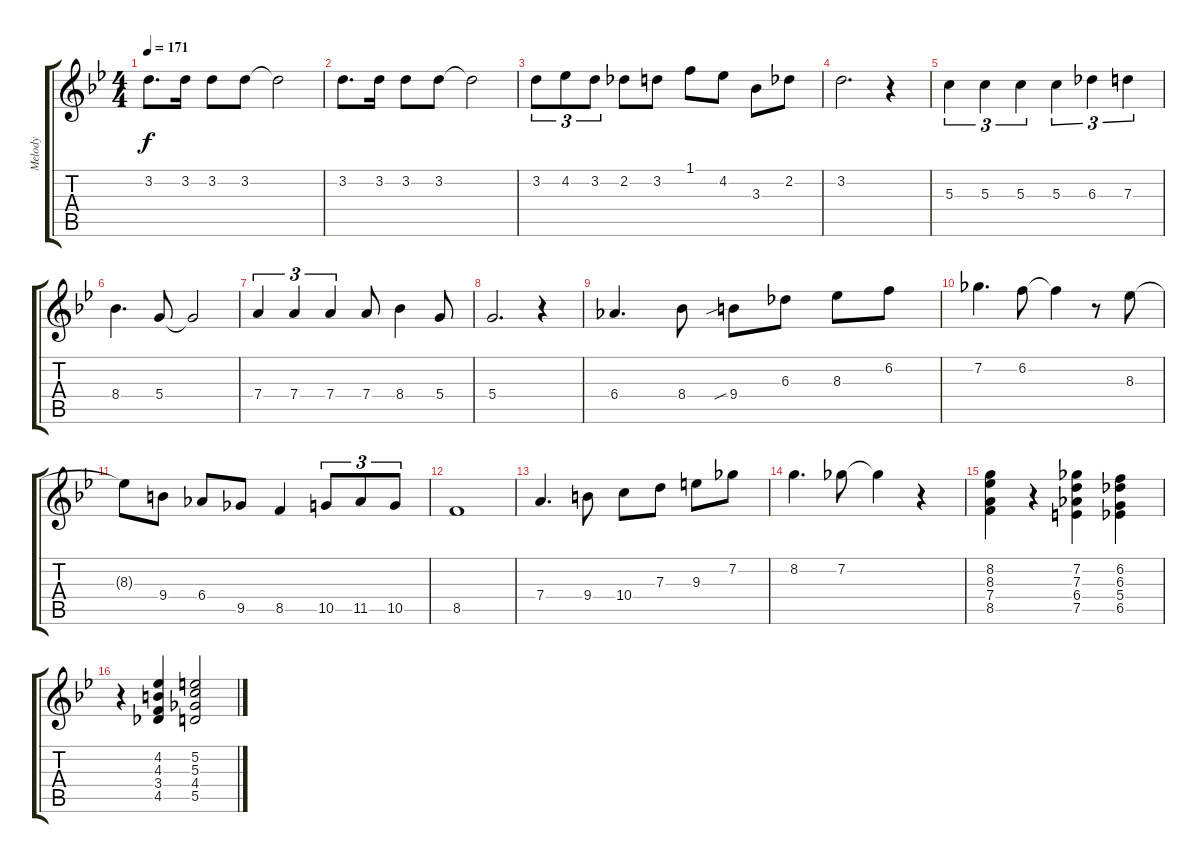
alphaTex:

\track ("Melody" "Melody") {instrument acousticguitarnylon}
\staff {score tabs}
\tuning (E4 B3 G3 D3 A2 E2) {hide}
\ts (4 4)
\tempo 171
\clef g2
\ks bb
3.2.8{d dy f} 3.2.16 3.2.8 3.2.8 3.2{t}.2 |
3.2.8{d} 3.2.16 3.2.8 3.2.8 3.2{t}.2 |
3.2.8{tu (3 2)} 4.2.8{tu (3 2)} 3.2.8{tu (3 2)} 2.2.8 3.2.8 1.1.8 4.2.8 3.3.8 2.2.8 |
3.2.2{d} r.4 |
5.3.4{tu (3 2)} 5.3.4{tu (3 2)} 5.3.4{tu (3 2)} 5.3.4{tu (3 2)} 6.3.4{tu (3 2)} 7.3.4{tu (3 2)} |
8.4.4{d} 5.4.8 5.4{t}.2 |
7.4.4{tu (3 2)} 7.4.4{tu (3 2)} 7.4.4{tu (3 2)} 7.4.8 8.4.4 5.4.8 |
5.4.2{d} r.4 |
6.4.4{d} 8.4.8 9.4{sib}.8 6.3.8 8.3.8 6.2.8 |
7.2.4{d} 6.2.8 6.2{t}.4 r.8 8.3.8 |
8.3{t}.8 9.4.8 6.4.8 9.5.8 8.5.4 10.5.8{tu (3 2)} 11.5.8{tu (3 2)} 10.5.8{tu (3 2)} |
8.5.1 |
7.4.4{d} 9.4.8 10.4.8 7.3.8 9.3.8 7.2.8 |
8.2.4{d} 7.2.8 7.2{t}.4 r.4 |
(8.2 8.3 7.4 8.5).4 r.4 (7.2 7.3 6.4 7.5).4 (6.2 6.3 5.4 6.5).4 |
r.4 (4.2 4.3 3.4 4.5).4 (5.2 5.3 4.4 5.5).2
